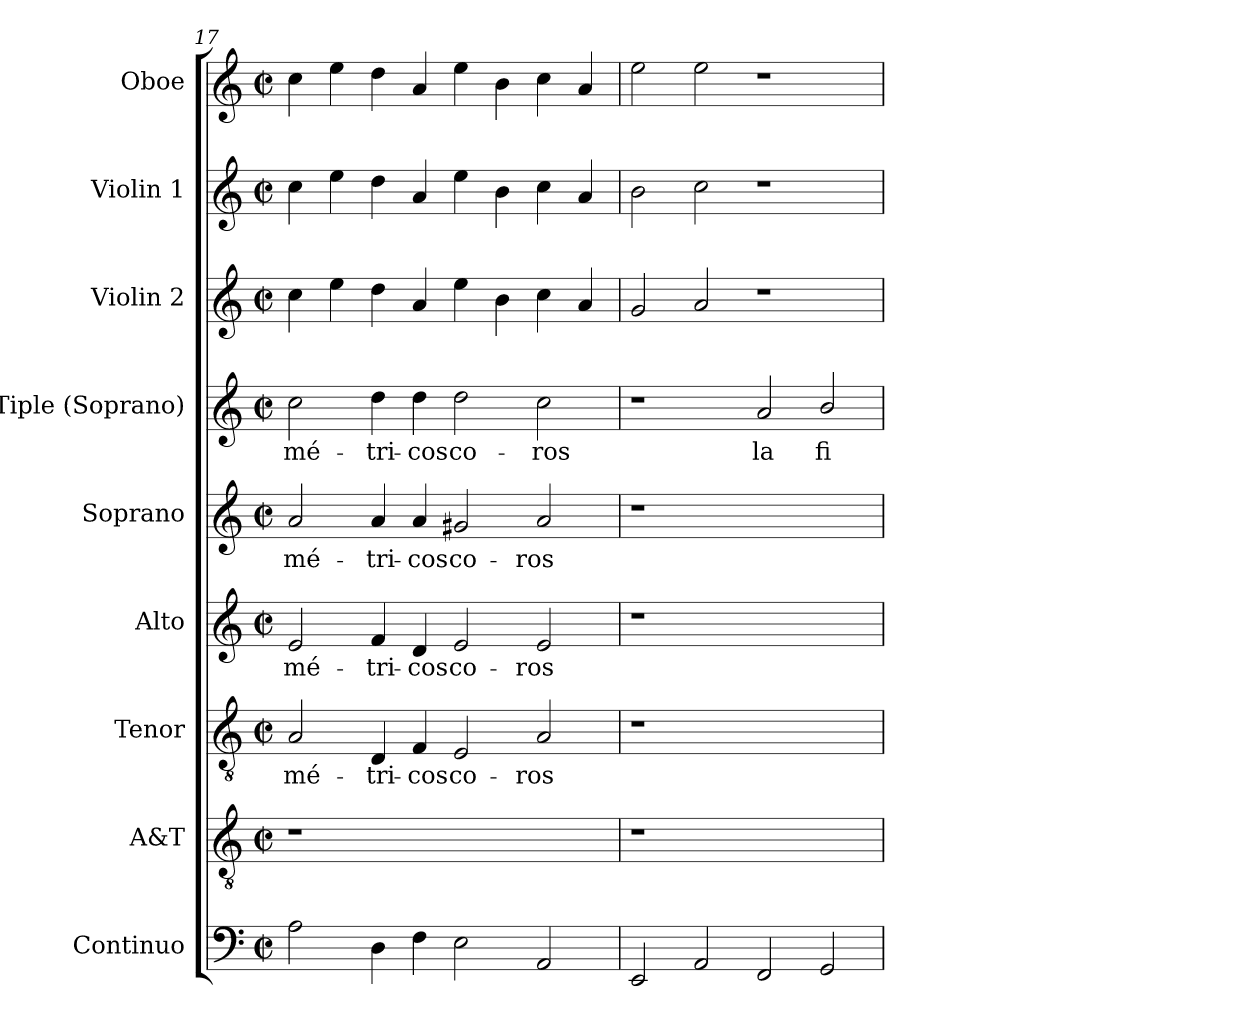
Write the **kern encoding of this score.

**kern	**kern	**kern	**text	**kern	**text	**kern	**text	**kern	**text	**kern	**kern	**kern
*part9	*part8	*part7	*part7	*part6	*part6	*part5	*part5	*part4	*part4	*part3	*part2	*part1
*staff9	*staff8	*staff7	*staff7	*staff6	*staff6	*staff5	*staff5	*staff4	*staff4	*staff3	*staff2	*staff1
*I"Continuo	*I"A&T	*I"Tenor	*	*I"Alto	*	*I"Soprano	*	*I"Tiple (Soprano)	*	*I"Violin 2	*I"Violin 1	*I"Oboe
*I'Cont.	*I'A. & T.	*I'T.	*	*I'A.	*	*I'S.	*	*I'S.	*	*I'Vln. 2	*I'Vln. 1	*I'Ob.
!!LO:PB:g=z
*clefF4	*clefGv2	*clefGv2	*	*clefG2	*	*clefG2	*	*clefG2	*	*clefG2	*clefG2	*clefG2
*	*ITrd7c12	*ITrd7c12	*	*	*	*	*	*	*	*	*	*
*k[]	*k[]	*k[]	*	*k[]	*	*k[]	*	*k[]	*	*k[]	*k[]	*k[]
*C:	*C:	*C:	*	*C:	*	*C:	*	*C:	*	*C:	*C:	*C:
*M2/2	*M2/2	*M2/2	*	*M2/2	*	*M2/2	*	*M2/2	*	*M2/2	*M2/2	*M2/2
*met(c|)	*met(c|)	*met(c|)	*	*met(c|)	*	*met(c|)	*	*met(c|)	*	*met(c|)	*met(c|)	*met(c|)
=17	=17	=17	=17	=17	=17	=17	=17	=17	=17	=17	=17	=17
!	!LO:N:vis=1	!	!	!	!	!	!	!	!	!	!	!
!	!	!	!LO:LY:b:color=#000000	!	!	!	!	!	!	!	!	!
!	!	!	!	!	!LO:LY:b:color=#000000	!	!	!	!	!	!	!
!	!	!	!	!	!	!	!LO:LY:b:color=#000000	!	!	!	!	!
!	!	!	!	!	!	!	!	!	!LO:LY:b:color=#000000	!	!	!
2Ai\	1r	2AAi/	mé-	2ei/	mé-	2ai/	mé-	2cci\	mé-	4cci\	4cci\	4cci\
.	.	.	.	.	.	.	.	.	.	4eei\	4eei\	4eei\
!	!	!	!LO:LY:b:color=#000000	!	!	!	!	!	!	!	!	!
!	!	!	!	!	!LO:LY:b:color=#000000	!	!	!	!	!	!	!
!	!	!	!	!	!	!	!LO:LY:b:color=#000000	!	!	!	!	!
!	!	!	!	!	!	!	!	!	!LO:LY:b:color=#000000	!	!	!
4Di\	.	4DDi/	-tri-	4fi/	-tri-	4ai/	-tri-	4ddi\	-tri-	4ddi\	4ddi\	4ddi\
!	!	!	!LO:LY:b:color=#000000	!	!	!	!	!	!	!	!	!
!	!	!	!	!	!LO:LY:b:color=#000000	!	!	!	!	!	!	!
!	!	!	!	!	!	!	!LO:LY:b:color=#000000	!	!	!	!	!
!	!	!	!	!	!	!	!	!	!LO:LY:b:color=#000000	!	!	!
4Fi\	.	4FFi/	-cos	4di/	-cos	4ai/	-cos	4ddi\	-cos	4ai/	4ai/	4ai/
!	!	!	!LO:LY:b:color=#000000	!	!	!	!	!	!	!	!	!
!	!	!	!	!	!LO:LY:b:color=#000000	!	!	!	!	!	!	!
!	!	!	!	!	!	!	!LO:LY:b:color=#000000	!	!	!	!	!
!	!	!	!	!	!	!	!	!	!LO:LY:b:color=#000000	!	!	!
2Ei\	1ryy	2EEi/	co-	2ei/	co-	2g#Xi/	co-	2ddi\	co-	4eei\	4eei\	4eei\
.	.	.	.	.	.	.	.	.	.	4bi\	4bi\	4bi\
!	!	!	!LO:LY:b:color=#000000	!	!	!	!	!	!	!	!	!
!	!	!	!	!	!LO:LY:b:color=#000000	!	!	!	!	!	!	!
!	!	!	!	!	!	!	!LO:LY:b:color=#000000	!	!	!	!	!
!	!	!	!	!	!	!	!	!	!LO:LY:b:color=#000000	!	!	!
2AAi/	.	2AAi/	-ros	2ei/	-ros	2ai/	-ros	2cci\	-ros	4cci\	4cci\	4cci\
.	.	.	.	.	.	.	.	.	.	4ai/	4ai/	4ai/
=18	=18	=18	=18	=18	=18	=18	=18	=18	=18	=18	=18	=18
!	!LO:N:vis=1	!LO:N:vis=1	!	!LO:N:vis=1	!	!LO:N:vis=1	!	!	!	!	!	!
2EEi/	1r	1r	.	1r	.	1r	.	1r	.	2gi/	2bi\	2eei\
2AAi/	.	.	.	.	.	.	.	.	.	2ai/	2cci\	2eei\
!	!	!	!	!	!	!	!	!	!LO:LY:b:color=#000000	!	!	!
2FFi/	1ryy	1ryy	.	1ryy	.	1ryy	.	2ai/	la	1r	1r	1r
!	!	!	!	!	!	!	!	!	!LO:LY:b:color=#000000	!	!	!
2GGi/	.	.	.	.	.	.	.	2bi/	fi-	.	.	.
=	=	=	=	=	=	=	=	=	=	=	=	=
*-	*-	*-	*-	*-	*-	*-	*-	*-	*-	*-	*-	*-
